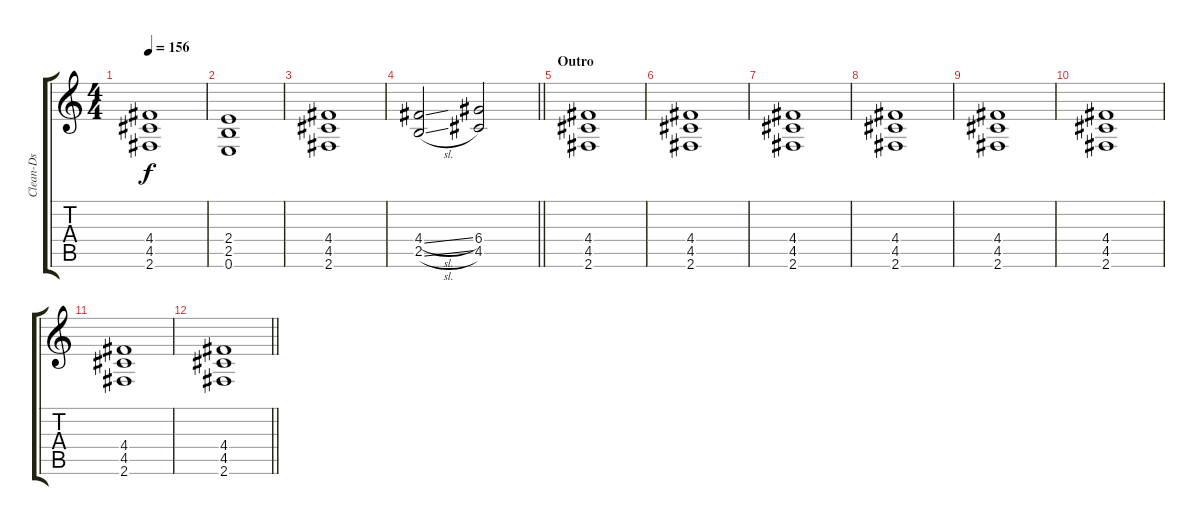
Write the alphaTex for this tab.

\track ("Clean-Ds" "Clean-Ds") {instrument distortionguitar}
\staff {score tabs}
\tuning (E4 B3 G3 D3 A2 E2) {hide}
\ts (4 4)
\tempo 156
\clef g2
\ks c
(4.4 4.5 2.6).1{dy f} |
(2.4 2.5 0.6).1 |
(4.4 4.5 2.6).1 |
\barLineRight lightlight
(4.4{sl} 2.5{sl}).2 (6.4 4.5).2 |
\section ("" "Outro")
(4.4 4.5 2.6).1 |
(4.4 4.5 2.6).1 |
(4.4 4.5 2.6).1 |
(4.4 4.5 2.6).1 |
(4.4 4.5 2.6).1 |
(4.4 4.5 2.6).1 |
(4.4 4.5 2.6).1 |
\barLineRight lightlight
(4.4 4.5 2.6).1
